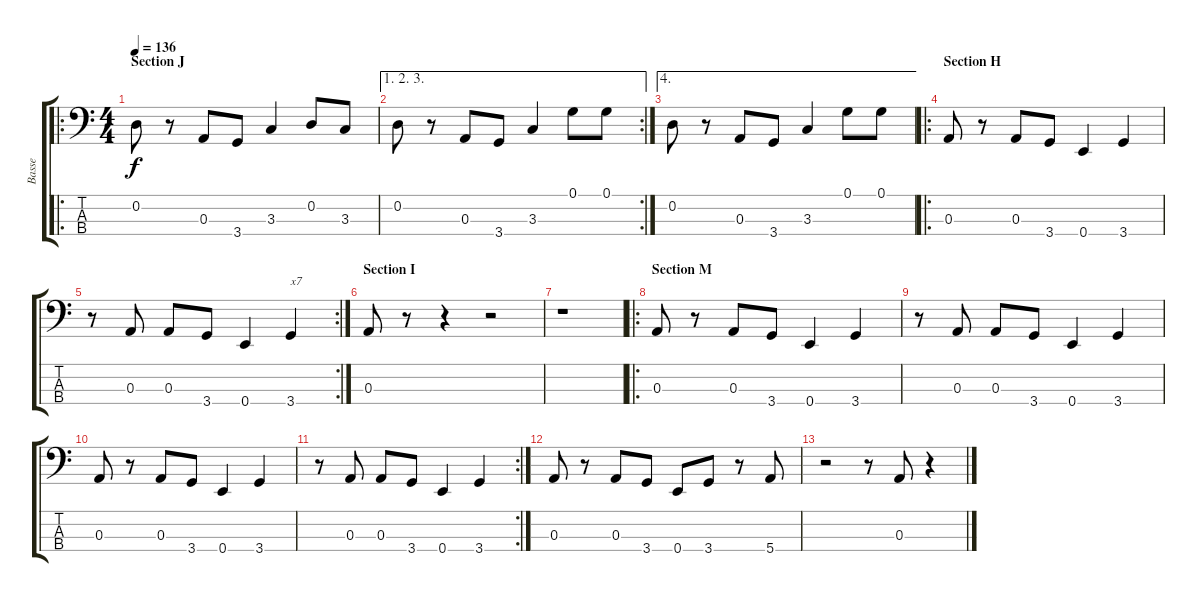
\track ("Basse" "Basse") {instrument electricbassfinger}
\staff {score tabs}
\tuning (G2 D2 A1 E1) {hide}
\ro
\ts (4 4)
\section ("" "Section J")
\tempo 136
\clef f4
\ks c
0.2.8{dy f} r.8 0.3.8 3.4.8 3.3.4 0.2.8 3.3.8 |
\ae (1 2 3)
\rc 2
0.2.8 r.8 0.3.8 3.4.8 3.3.4 0.1.8 0.1.8 |
\ae 4
0.2.8 r.8 0.3.8 3.4.8 3.3.4 0.1.8 0.1.8 |
\ro
\section ("" "Section H")
0.3.8 r.8 0.3.8 3.4.8 0.4.4 3.4.4 |
\rc 2
r.8 0.3.8 0.3.8 3.4.8 0.4.4 3.4.4{txt "x7"} |
\section ("" "Section I")
0.3.8 r.8 r.4 r.2 |
r.1 |
\ro
\section ("" "Section M")
0.3.8 r.8 0.3.8 3.4.8 0.4.4 3.4.4 |
r.8 0.3.8 0.3.8 3.4.8 0.4.4 3.4.4 |
0.3.8 r.8 0.3.8 3.4.8 0.4.4 3.4.4 |
\rc 2
r.8 0.3.8 0.3.8 3.4.8 0.4.4 3.4.4 |
0.3.8 r.8 0.3.8 3.4.8 0.4.8 3.4.8 r.8 5.4.8 |
r.2 r.8 0.3.8 r.4
